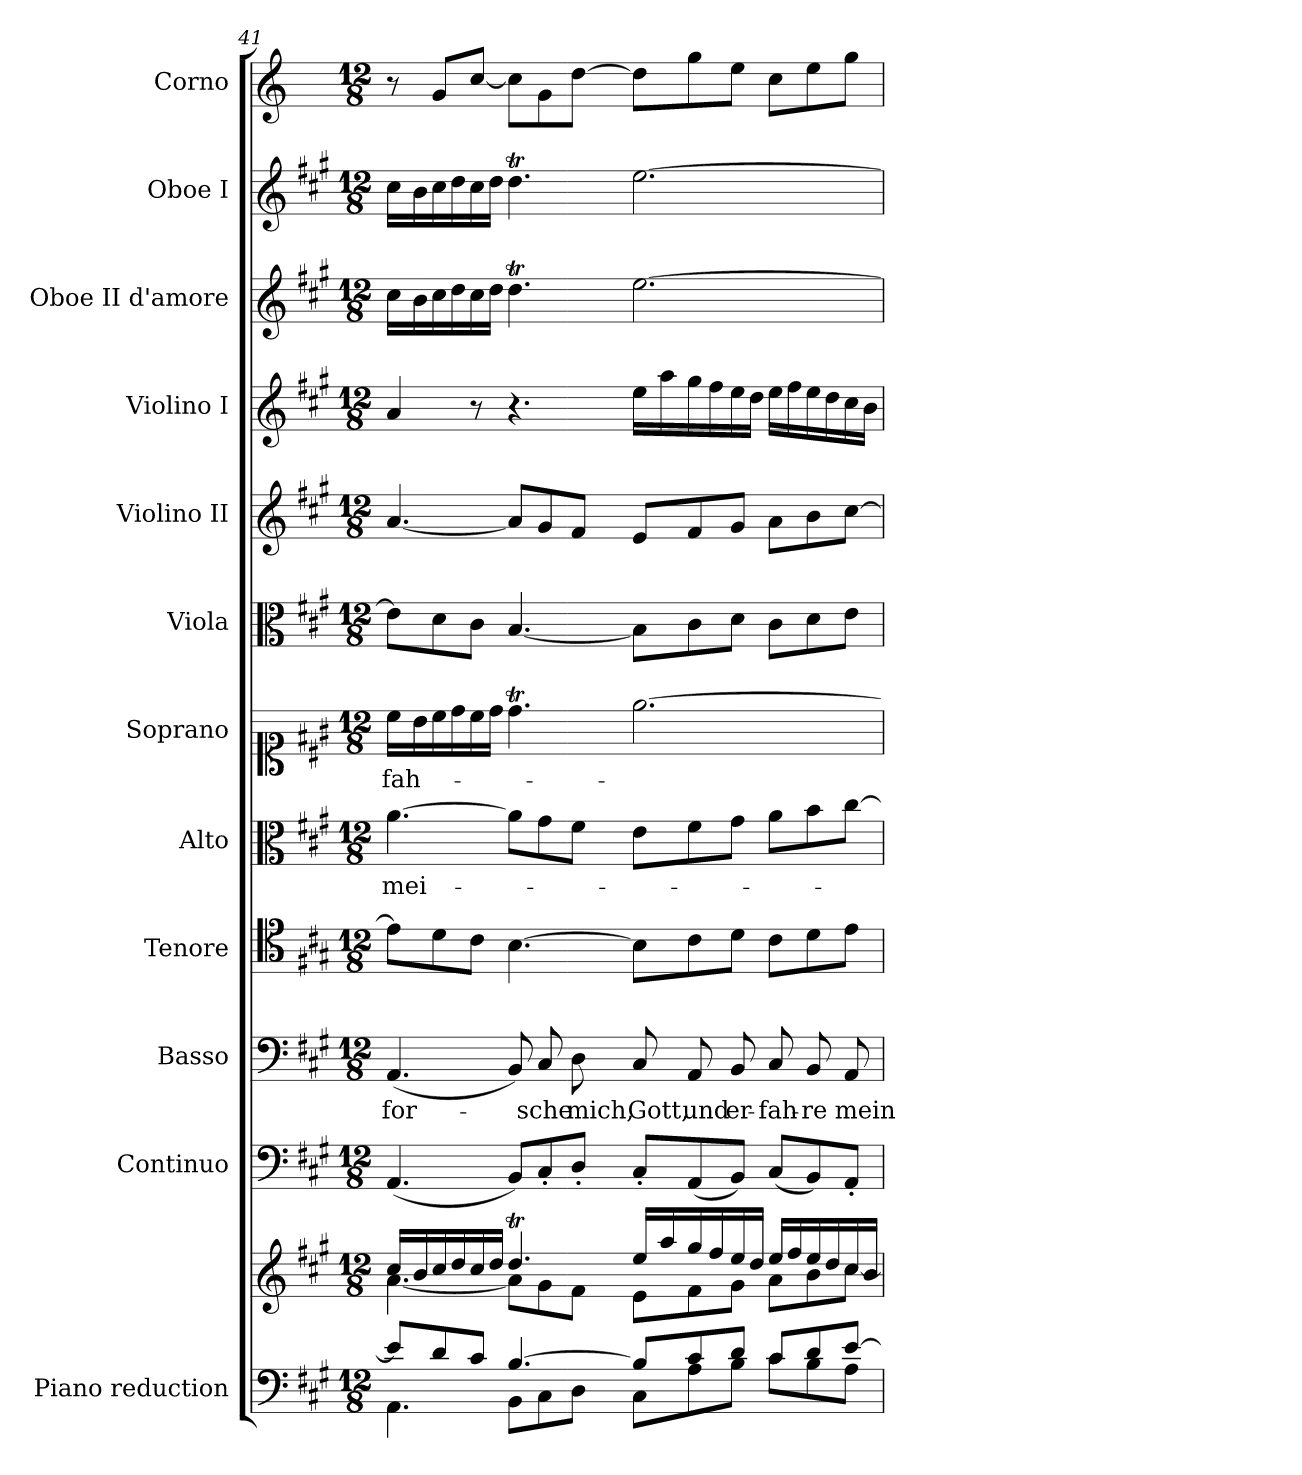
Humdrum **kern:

**kern	**kern	**kern	**kern	**text	**kern	**kern	**text	**kern	**text	**kern	**kern	**kern	**kern	**kern	**kern
*part12	*part12	*part11	*part10	*part10	*part9	*part8	*part8	*part7	*part7	*part6	*part5	*part4	*part3	*part2	*part1
*staff13	*staff12	*staff11	*staff10	*staff10	*staff9	*staff8	*staff8	*staff7	*staff7	*staff6	*staff5	*staff4	*staff3	*staff2	*staff1
*I"Piano reduction	*	*I"Continuo	*I"Basso	*	*I"Tenore	*I"Alto	*	*I"Soprano	*	*I"Viola	*I"Violino II	*I"Violino I	*I"Oboe II d'amore	*I"Oboe I	*I"Corno
*I'Pno	*	*	*	*	*	*	*	*	*	*I'Vla	*I'Vln	*I'Vln	*I'Ob	*I'Ob	*
!!LO:PB:g=z
*clefF4	*clefG2	*clefF4	*clefF4	*	*clefC4	*clefC3	*	*clefC1	*	*clefC3	*clefG2	*clefG2	*clefG2	*clefG2	*clefG2
*	*	*	*	*	*	*	*	*	*	*	*	*	*	*	*ITrd2c3
*k[f#c#g#]	*k[f#c#g#]	*k[f#c#g#]	*k[f#c#g#]	*	*k[f#c#g#]	*k[f#c#g#]	*	*k[f#c#g#]	*	*k[f#c#g#]	*k[f#c#g#]	*k[f#c#g#]	*k[f#c#g#]	*k[f#c#g#]	*k[f#c#g#]
*M12/8	*M12/8	*M12/8	*M12/8	*	*M12/8	*M12/8	*	*M12/8	*	*M12/8	*M12/8	*M12/8	*M12/8	*M12/8	*M12/8
=41	=41	=41	=41	=41	=41	=41	=41	=41	=41	=41	=41	=41	=41	=41	=41
*^	*^	*	*	*	*	*	*	*	*	*	*	*	*	*	*
!	!	!	!	!	!	!LO:LY:b	!	!	!LO:LY:b	!	!LO:LY:b	!	!	!	!	!	!
8e/L]	4.AA\	16cc#/LL	[4.a\	(<4.AA/	(<4.AA/	-for-	8e\L]	[4.a\	mei-	16cc#\LL	-fah-	8e\L]	[4.a/	4a/	16cc#\LL	16cc#\LL	8r
.	.	16b/	.	.	.	.	.	.	.	16b\	.	.	.	.	16b\	16b\	.
8d/	.	16cc#/	.	.	.	.	8d\	.	.	16cc#\	.	8d\	.	.	16cc#\	16cc#\	8e/L
.	.	16dd/	.	.	.	.	.	.	.	16dd\	.	.	.	.	16dd\	16dd\	.
8c#/J	.	16cc#/	.	.	.	.	8c#\J	.	.	16cc#\	.	8c#\J	.	8r	16cc#\	16cc#\	[8a/J
.	.	16dd/JJ	.	.	.	.	.	.	.	16dd\JJ	.	.	.	.	16dd\JJ	16dd\JJ	.
[4.B/	8BB\L	4.ddT/	8a\L]	8BB/L)	8BB/)	.	[4.B\	8a\L]	.	4.ddT\	.	[4.B/	8a/L]	4.r	4.ddT\	4.ddT\	8a\L]
!	!	!	!	!	!	!LO:LY:b	!	!	!	!	!	!	!	!	!	!	!
.	8C#\	.	8g#\	8C#'/	8C#/	-sche	.	8g#\	.	.	.	.	8g#/	.	.	.	8e\
!	!	!	!	!	!	!LO:LY:b	!	!	!	!	!	!	!	!	!	!	!
.	8D\J	.	8f#\J	8D'/J	8D\	mich,	.	8f#\J	.	.	.	.	8f#/J	.	.	.	[8b\J
!	!	!	!	!	!	!LO:LY:b	!	!	!	!	!	!	!	!	!	!	!
8B/L]	8C#\L	16ee/LL	8e\L	8C#'/L	8C#/	Gott,	8B\L]	8e\L	.	[2.ee\	.	8B\L]	8e/L	16ee\LL	[2.ee\	[2.ee\	8b\L]
.	.	16aa/	.	.	.	.	.	.	.	.	.	.	.	16aa\	.	.	.
!	!	!	!	!	!	!LO:LY:b	!	!	!	!	!	!	!	!	!	!	!
8c#/	8A\	16gg#/	8f#\	(<8AA/	8AA/	und	8c#\	8f#\	.	.	.	8c#\	8f#/	16gg#\	.	.	8ee\
.	.	16ff#/	.	.	.	.	.	.	.	.	.	.	.	16ff#\	.	.	.
!	!	!	!	!	!	!LO:LY:b	!	!	!	!	!	!	!	!	!	!	!
8d/J	8B\J	16ee/	8g#\J	8BB/J)	8BB/	er-	8d\J	8g#\J	.	.	.	8d\J	8g#/J	16ee\	.	.	8cc#\J
.	.	16dd/JJ	.	.	.	.	.	.	.	.	.	.	.	16dd\JJ	.	.	.
!	!	!	!	!	!	!LO:LY:b	!	!	!	!	!	!	!	!	!	!	!
8c#/L	8c#\L	16ee/LL	8a\L	(<8C#/L	8C#/	-fah-	8c#\L	8a\L	.	.	.	8c#\L	8a\L	16ee\LL	.	.	8a\L
.	.	16ff#/	.	.	.	.	.	.	.	.	.	.	.	16ff#\	.	.	.
!	!	!	!	!	!	!LO:LY:b	!	!	!	!	!	!	!	!	!	!	!
8d/	8B\	16ee/	8b\	8BB/)	8BB/	-re	8d\	8b\	.	.	.	8d\	8b\	16ee\	.	.	8cc#\
.	.	16dd/	.	.	.	.	.	.	.	.	.	.	.	16dd\	.	.	.
!	!	!	!	!	!	!LO:LY:b	!	!	!	!	!	!	!	!	!	!	!
[8e/J	8A\J	16cc#/	[8cc#\J	8AA'/J	8AA/	mein	8e\J	[8cc#\J	.	.	.	8e\J	[8cc#\J	16cc#\	.	.	8ee\J
.	.	16b/JJ	.	.	.	.	.	.	.	.	.	.	.	16b\JJ	.	.	.
*v	*v	*	*	*	*	*	*	*	*	*	*	*	*	*	*	*	*
*	*v	*v	*	*	*	*	*	*	*	*	*	*	*	*	*	*
=	=	=	=	=	=	=	=	=	=	=	=	=	=	=	=
*-	*-	*-	*-	*-	*-	*-	*-	*-	*-	*-	*-	*-	*-	*-	*-
